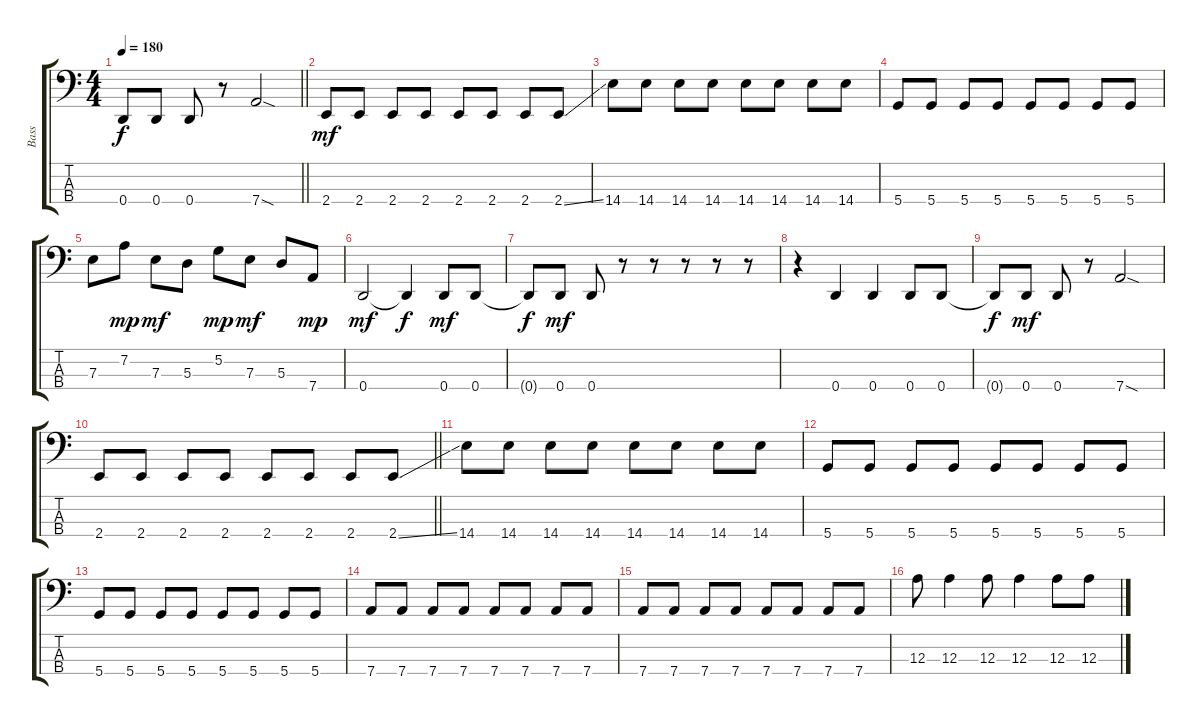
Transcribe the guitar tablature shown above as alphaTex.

\track ("Bass" "Bass") {instrument electricbassfinger}
\staff {score tabs}
\tuning (G2 D2 A1 D1) {hide}
\ts (4 4)
\tempo 180
\clef f4
\barLineRight lightlight
\ks c
0.4{t}.8{dy f} 0.4.8 0.4.8 r.8 7.4{sod}.2 |
2.4.8{dy mf} 2.4.8 2.4.8 2.4.8 2.4.8 2.4.8 2.4.8 2.4{ss}.8 |
14.4.8 14.4.8 14.4.8 14.4.8 14.4.8 14.4.8 14.4.8 14.4.8 |
5.4.8 5.4.8 5.4.8 5.4.8 5.4.8 5.4.8 5.4.8 5.4.8 |
7.3.8 7.2.8{dy mp} 7.3.8{dy mf} 5.3.8 5.2.8{dy mp} 7.3.8{dy mf} 5.3.8 7.4.8{dy mp} |
0.4.2{dy mf} 0.4{t}.4{dy f} 0.4.8{dy mf} 0.4.8 |
0.4{t}.8{dy f} 0.4.8{dy mf} 0.4.8 r.8 r.8 r.8 r.8 r.8 |
r.4 0.4.4 0.4.4 0.4.8 0.4.8 |
0.4{t}.8{dy f} 0.4.8{dy mf} 0.4.8 r.8 7.4{sod}.2 |
\barLineRight lightlight
2.4.8 2.4.8 2.4.8 2.4.8 2.4.8 2.4.8 2.4.8 2.4{ss}.8 |
14.4.8 14.4.8 14.4.8 14.4.8 14.4.8 14.4.8 14.4.8 14.4.8 |
5.4.8 5.4.8 5.4.8 5.4.8 5.4.8 5.4.8 5.4.8 5.4.8 |
5.4.8 5.4.8 5.4.8 5.4.8 5.4.8 5.4.8 5.4.8 5.4.8 |
7.4.8 7.4.8 7.4.8 7.4.8 7.4.8 7.4.8 7.4.8 7.4.8 |
7.4.8 7.4.8 7.4.8 7.4.8 7.4.8 7.4.8 7.4.8 7.4.8 |
12.3.8 12.3.4 12.3.8 12.3.4 12.3.8 12.3.8
